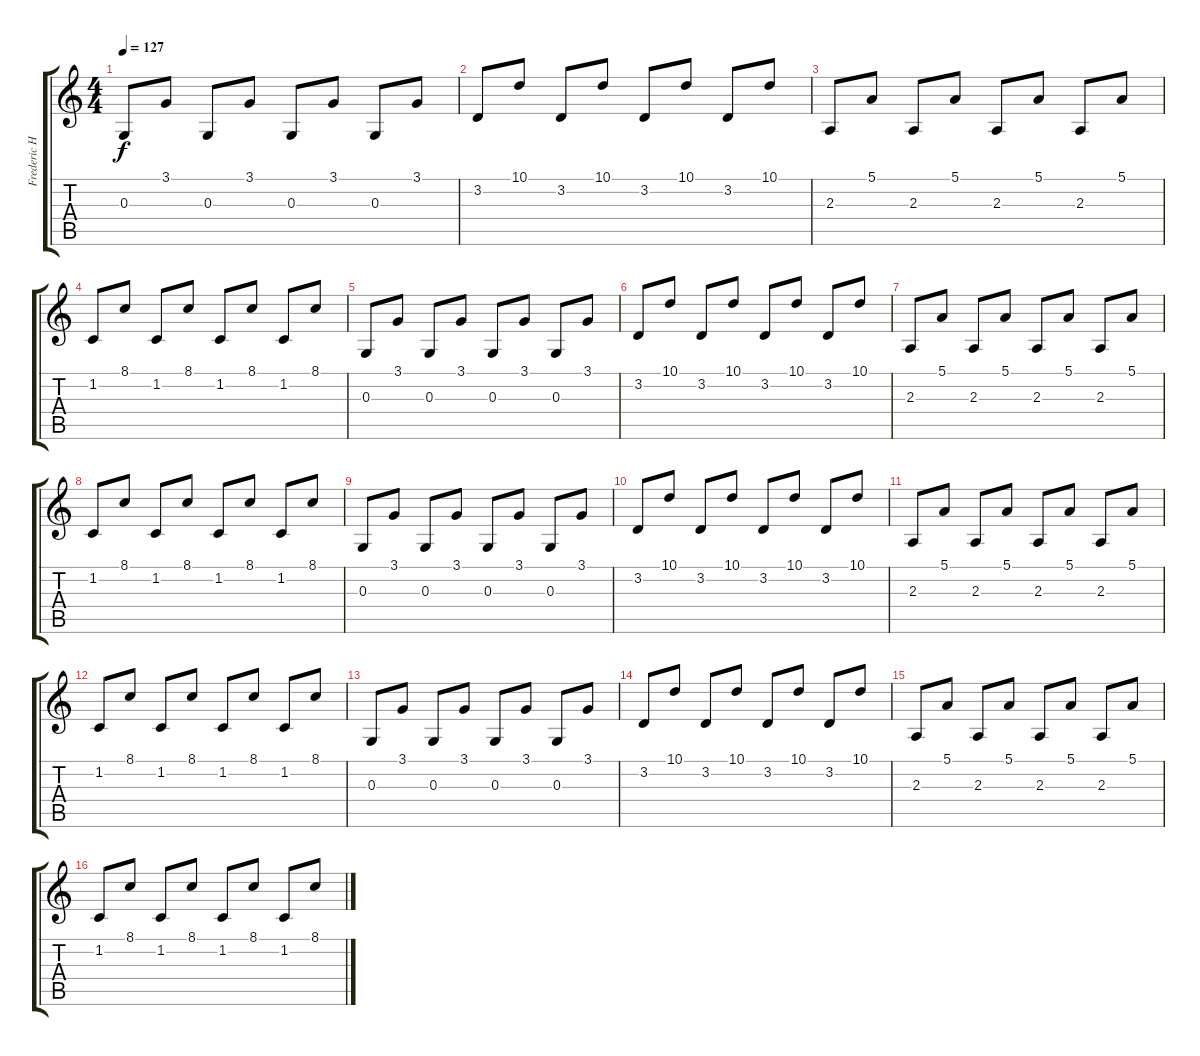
\track ("Frederic Helmer" "Frederic H") {instrument synthvoice}
\staff {score tabs}
\tuning (E4 B3 G3 D3 A2 E2) {hide}
\ts (4 4)
\tempo 127
\clef g2
\ks c
0.3.8{dy f} 3.1.8 0.3.8 3.1.8 0.3.8 3.1.8 0.3.8 3.1.8 |
3.2.8 10.1.8 3.2.8 10.1.8 3.2.8 10.1.8 3.2.8 10.1.8 |
2.3.8 5.1.8 2.3.8 5.1.8 2.3.8 5.1.8 2.3.8 5.1.8 |
1.2.8 8.1.8 1.2.8 8.1.8 1.2.8 8.1.8 1.2.8 8.1.8 |
0.3.8 3.1.8 0.3.8 3.1.8 0.3.8 3.1.8 0.3.8 3.1.8 |
3.2.8 10.1.8 3.2.8 10.1.8 3.2.8 10.1.8 3.2.8 10.1.8 |
2.3.8 5.1.8 2.3.8 5.1.8 2.3.8 5.1.8 2.3.8 5.1.8 |
1.2.8 8.1.8 1.2.8 8.1.8 1.2.8 8.1.8 1.2.8 8.1.8 |
0.3.8 3.1.8 0.3.8 3.1.8 0.3.8 3.1.8 0.3.8 3.1.8 |
3.2.8 10.1.8 3.2.8 10.1.8 3.2.8 10.1.8 3.2.8 10.1.8 |
2.3.8 5.1.8 2.3.8 5.1.8 2.3.8 5.1.8 2.3.8 5.1.8 |
1.2.8 8.1.8 1.2.8 8.1.8 1.2.8 8.1.8 1.2.8 8.1.8 |
0.3.8 3.1.8 0.3.8 3.1.8 0.3.8 3.1.8 0.3.8 3.1.8 |
3.2.8 10.1.8 3.2.8 10.1.8 3.2.8 10.1.8 3.2.8 10.1.8 |
2.3.8 5.1.8 2.3.8 5.1.8 2.3.8 5.1.8 2.3.8 5.1.8 |
1.2.8 8.1.8 1.2.8 8.1.8 1.2.8 8.1.8 1.2.8 8.1.8
